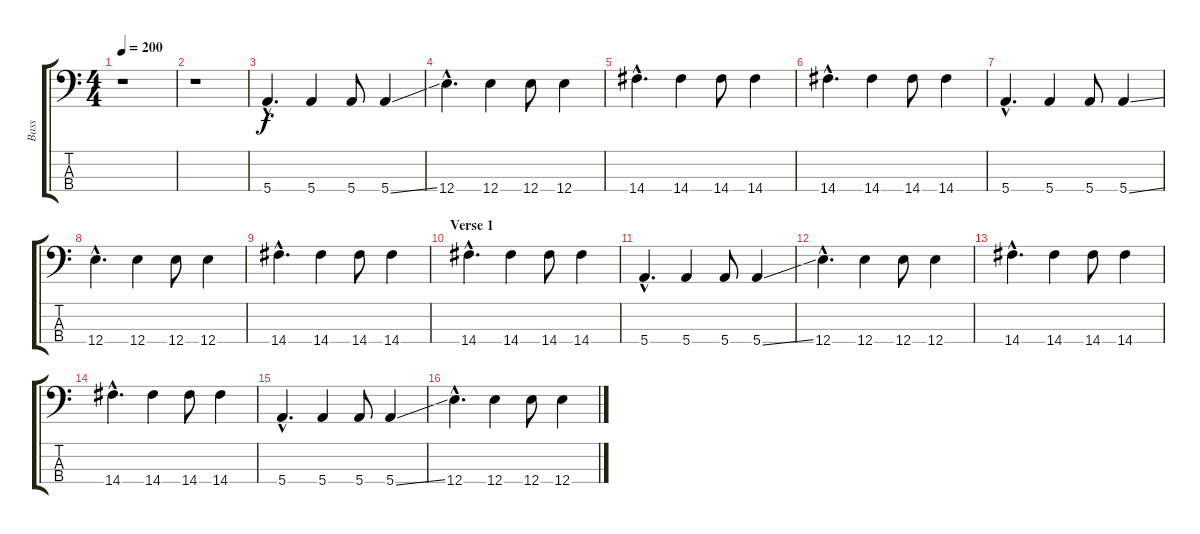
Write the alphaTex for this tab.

\track ("Bass" "Bass") {instrument electricbassfinger}
\staff {score tabs}
\tuning (G2 D2 A1 E1) {hide}
\ts (4 4)
\tempo 200
\clef f4
\ks c
r.1{dy f instrument electricbassfinger} |
r.1 |
5.4{hac}.4{d} 5.4.4 5.4.8 5.4{ss}.4 |
12.4{hac}.4{d} 12.4.4 12.4.8 12.4.4 |
14.4{hac}.4{d} 14.4.4 14.4.8 14.4.4 |
14.4{hac}.4{d} 14.4.4 14.4.8 14.4.4 |
5.4{hac}.4{d} 5.4.4 5.4.8 5.4{ss}.4 |
12.4{hac}.4{d} 12.4.4 12.4.8 12.4.4 |
14.4{hac}.4{d} 14.4.4 14.4.8 14.4.4 |
\section ("" "Verse 1")
14.4{hac}.4{d} 14.4.4 14.4.8 14.4.4 |
5.4{hac}.4{d} 5.4.4 5.4.8 5.4{ss}.4 |
12.4{hac}.4{d} 12.4.4 12.4.8 12.4.4 |
14.4{hac}.4{d} 14.4.4 14.4.8 14.4.4 |
14.4{hac}.4{d} 14.4.4 14.4.8 14.4.4 |
5.4{hac}.4{d} 5.4.4 5.4.8 5.4{ss}.4 |
12.4{hac}.4{d} 12.4.4 12.4.8 12.4.4
